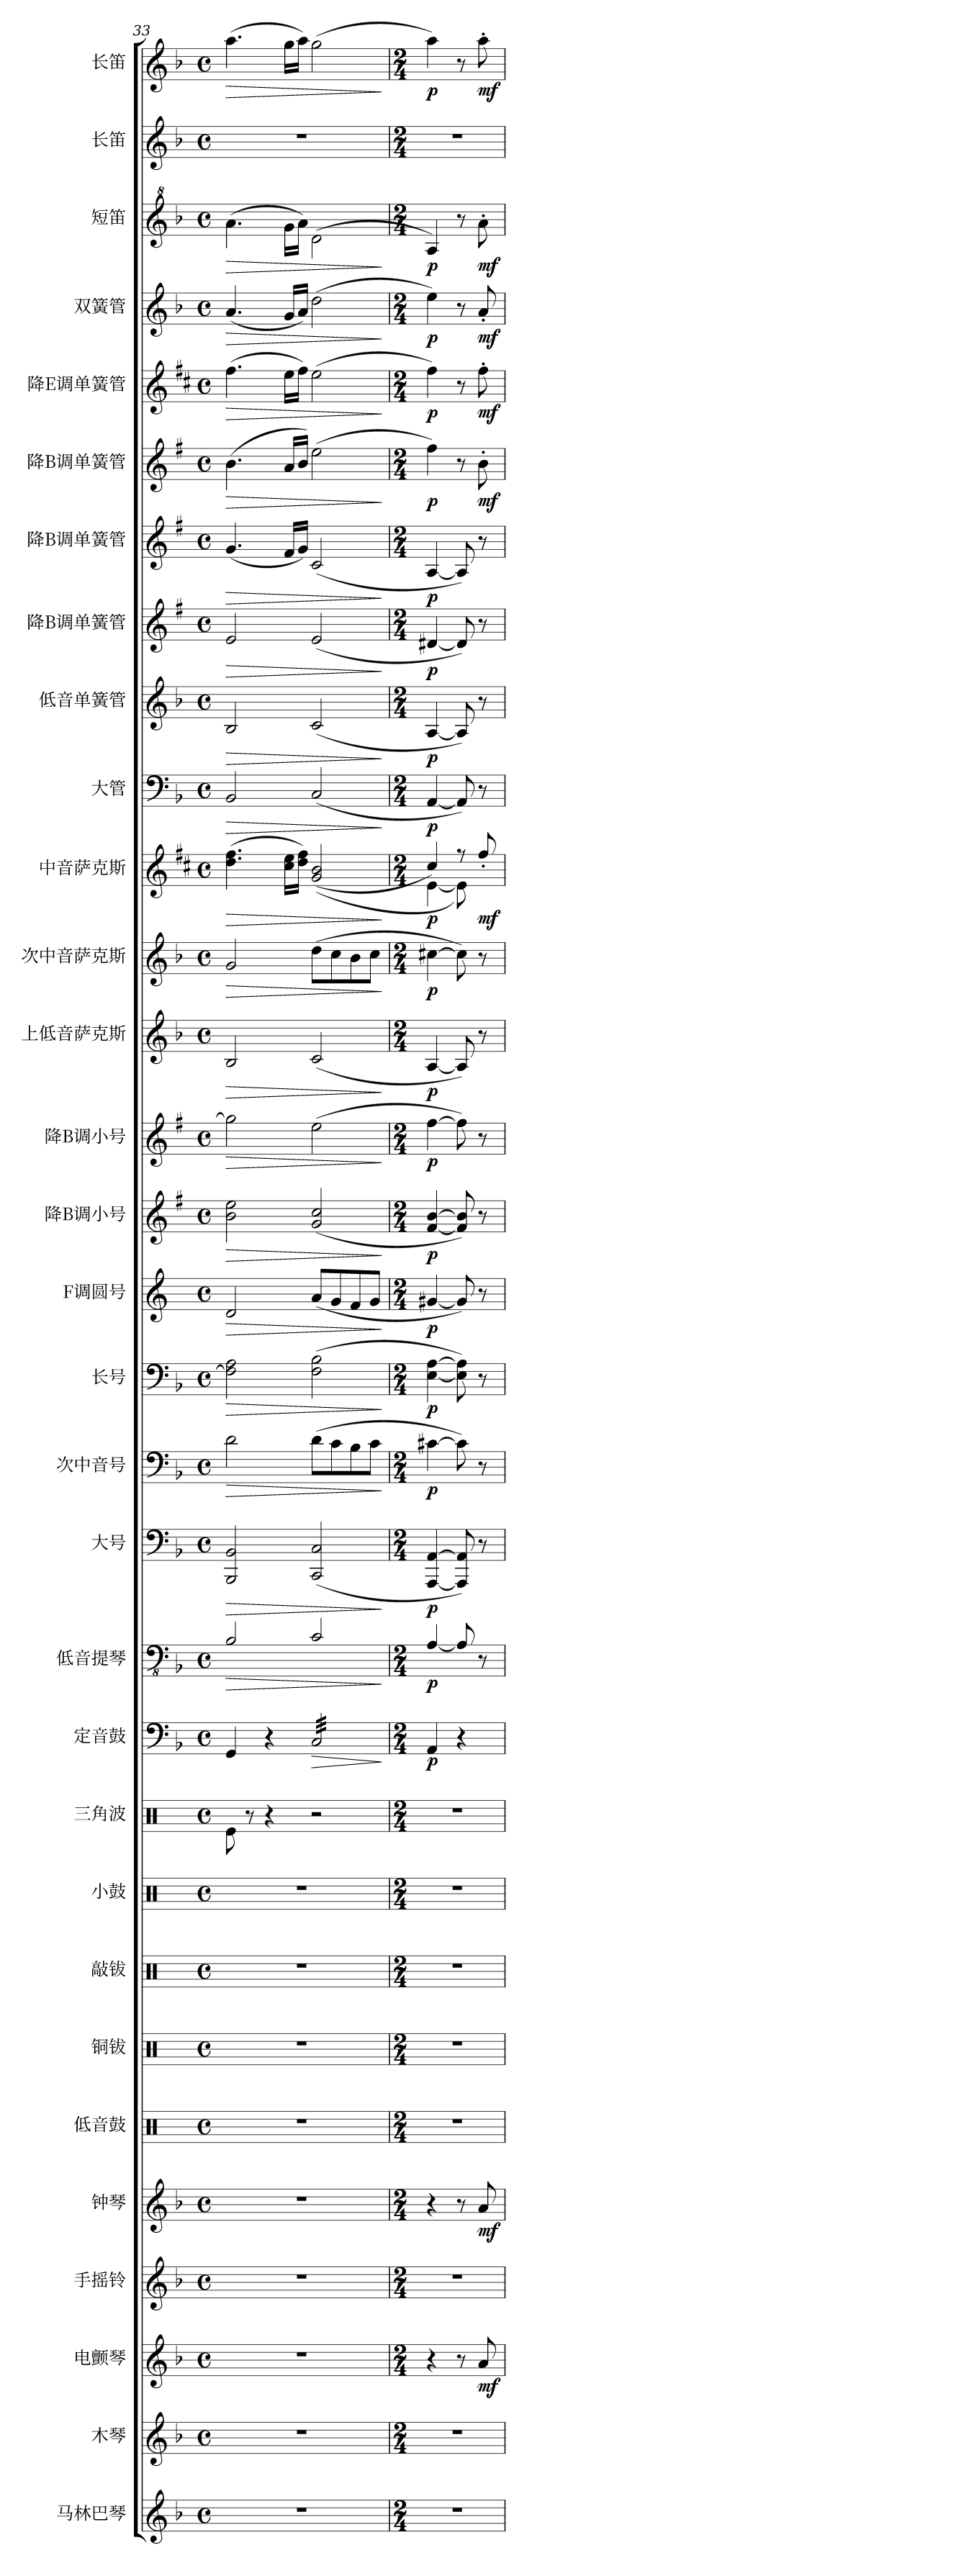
**kern	**kern	**kern	**dynam	**kern	**kern	**dynam	**kern	**kern	**kern	**kern	**kern	**kern	**dynam	**kern	**dynam	**kern	**dynam	**kern	**dynam	**kern	**dynam	**kern	**dynam	**kern	**dynam	**kern	**dynam	**kern	**dynam	**kern	**dynam	**kern	**dynam	**kern	**dynam	**kern	**dynam	**kern	**dynam	**kern	**dynam	**kern	**dynam	**kern	**dynam	**kern	**dynam	**kern	**dynam	**kern	**kern	**dynam
*part31	*part30	*part29	*part29	*part28	*part27	*part27	*part26	*part25	*part24	*part23	*part22	*part21	*part21	*part20	*part20	*part19	*part19	*part18	*part18	*part17	*part17	*part16	*part16	*part15	*part15	*part14	*part14	*part13	*part13	*part12	*part12	*part11	*part11	*part10	*part10	*part9	*part9	*part8	*part8	*part7	*part7	*part6	*part6	*part5	*part5	*part4	*part4	*part3	*part3	*part2	*part1	*part1
*staff31	*staff30	*staff29	*staff29	*staff28	*staff27	*staff27	*staff26	*staff25	*staff24	*staff23	*staff22	*staff21	*staff21	*staff20	*staff20	*staff19	*staff19	*staff18	*staff18	*staff17	*staff17	*staff16	*staff16	*staff15	*staff15	*staff14	*staff14	*staff13	*staff13	*staff12	*staff12	*staff11	*staff11	*staff10	*staff10	*staff9	*staff9	*staff8	*staff8	*staff7	*staff7	*staff6	*staff6	*staff5	*staff5	*staff4	*staff4	*staff3	*staff3	*staff2	*staff1	*staff1
*I"马林巴琴	*I"木琴	*I"电颤琴	*	*I"手摇铃	*I"钟琴	*	*I"低音鼓	*I"铜钹	*I"敲钹	*I"小鼓	*I"三角波	*I"定音鼓	*	*I"低音提琴	*	*I"大号	*	*I"次中音号	*	*I"长号	*	*I"F调圆号	*	*I"降B调小号	*	*I"降B调小号	*	*I"上低音萨克斯	*	*I"次中音萨克斯	*	*I"中音萨克斯	*	*I"大管	*	*I"低音单簧管	*	*I"降B调单簧管	*	*I"降B调单簧管	*	*I"降B调单簧管	*	*I"降E调单簧管	*	*I"双簧管	*	*I"短笛	*	*I"长笛	*I"长笛	*
*clefG2	*clefG2	*clefG2	*	*clefG2	*clefG2	*	*clefX	*clefX	*clefX	*clefX	*clefX	*clefF4	*	*clefFv4	*	*clefF4	*	*clefF4	*	*clefF4	*	*clefG2	*	*clefG2	*	*clefG2	*	*clefG2	*	*clefG2	*	*clefG2	*	*clefF4	*	*clefG2	*	*clefG2	*	*clefG2	*	*clefG2	*	*clefG2	*	*clefG2	*	*clefG^2	*	*clefG2	*clefG2	*
*	*ITrd-7c-12	*	*	*	*ITrd-14c-24	*	*	*	*	*	*	*	*	*ITrd7c12	*	*	*	*	*	*	*	*ITrd4c7	*	*ITrd1c2	*	*ITrd1c2	*	*ITrd12c21	*	*ITrd8c14	*	*ITrd5c9	*	*	*	*ITrd8c14	*	*ITrd1c2	*	*ITrd1c2	*	*ITrd1c2	*	*ITrd-2c-3	*	*	*	*ITrd-7c-12	*	*	*	*
*k[b-]	*k[b-]	*k[b-]	*	*k[b-]	*k[b-]	*	*k[]	*k[]	*k[]	*k[]	*k[]	*k[b-]	*	*k[b-]	*	*k[b-]	*	*k[b-]	*	*k[b-]	*	*k[b-]	*	*k[b-]	*	*k[b-]	*	*k[b-]	*	*k[b-]	*	*k[b-]	*	*k[b-]	*	*k[b-]	*	*k[b-]	*	*k[b-]	*	*k[b-]	*	*k[b-]	*	*k[b-]	*	*k[b-]	*	*k[b-]	*k[b-]	*
*M4/4	*M4/4	*M4/4	*	*M4/4	*M4/4	*	*M4/4	*M4/4	*M4/4	*M4/4	*M4/4	*M4/4	*	*M4/4	*	*M4/4	*	*M4/4	*	*M4/4	*	*M4/4	*	*M4/4	*	*M4/4	*	*M4/4	*	*M4/4	*	*M4/4	*	*M4/4	*	*M4/4	*	*M4/4	*	*M4/4	*	*M4/4	*	*M4/4	*	*M4/4	*	*M4/4	*	*M4/4	*M4/4	*
*met(c)	*met(c)	*met(c)	*	*met(c)	*met(c)	*	*met(c)	*met(c)	*met(c)	*met(c)	*met(c)	*met(c)	*	*met(c)	*	*met(c)	*	*met(c)	*	*met(c)	*	*met(c)	*	*met(c)	*	*met(c)	*	*met(c)	*	*met(c)	*	*met(c)	*	*met(c)	*	*met(c)	*	*met(c)	*	*met(c)	*	*met(c)	*	*met(c)	*	*met(c)	*	*met(c)	*	*met(c)	*met(c)	*
=33	=33	=33	=33	=33	=33	=33	=33	=33	=33	=33	=33	=33	=33	=33	=33	=33	=33	=33	=33	=33	=33	=33	=33	=33	=33	=33	=33	=33	=33	=33	=33	=33	=33	=33	=33	=33	=33	=33	=33	=33	=33	=33	=33	=33	=33	=33	=33	=33	=33	=33	=33	=33
!	!	!	!	!	!	!	!	!	!	!	!	!	!	!	!LO:HP:b	!	!LO:HP:b	!	!LO:HP:b	!	!LO:HP:b	!	!LO:HP:b	!	!LO:HP:b	!	!LO:HP:b	!	!LO:HP:b	!	!LO:HP:b	!	!LO:HP:b	!	!LO:HP:b	!	!LO:HP:b	!	!LO:HP:b	!	!LO:HP:b	!	!LO:HP:b	!	!LO:HP:b	!	!LO:HP:b	!	!LO:HP:b	!	!	!LO:HP:b
1r	1r	1r	.	1r	1r	.	1r	1r	1r	1r	8Re\	4GG/	.	2BBB-/	>	2BBB-/ 2BB-/	>	2d\	>	2F\] 2A\	>	2G/	>	2a\ 2dd\	>	2ff\]	>	2BB-/	>	2G/	>	(4.f\ 4.a\	>	2BB-/	>	2BB-/	>	2d/	>	(4.f/	>	(4.a\	>	(4.aa\	>	(4.a/	>	(4.aaa\	>	1r	(4.aa\	>
.	.	.	.	.	.	.	.	.	.	.	8r	.	.	.	.	.	.	.	.	.	.	.	.	.	.	.	.	.	.	.	.	.	.	.	.	.	.	.	.	.	.	.	.	.	.	.	.	.	.	.	.	.
.	.	.	.	.	.	.	.	.	.	.	4r	4r	.	.	.	.	.	.	.	.	.	.	.	.	.	.	.	.	.	.	.	.	.	.	.	.	.	.	.	.	.	.	.	.	.	.	.	.	.	.	.	.
.	.	.	.	.	.	.	.	.	.	.	.	.	.	.	.	.	.	.	.	.	.	.	.	.	.	.	.	.	.	.	.	16e\ 16g\LL	.	.	.	.	.	.	.	16e/LL	.	16g/LL	.	16gg\LL	.	16g/LL	.	16ggg\LL	.	.	16gg\LL	.
.	.	.	.	.	.	.	.	.	.	.	.	.	.	.	.	.	.	.	.	.	.	.	.	.	.	.	.	.	.	.	.	16f\ 16a\JJ)	.	.	.	.	.	.	.	16f/JJ)	.	16a/JJ)	.	16aa\JJ)	.	16a/JJ)	.	16aaa\JJ)	.	.	16aa\JJ)	.
!	!	!	!	!	!	!	!	!	!	!	!	!	!LO:HP:b	!	!	!	!	!	!	!	!	!	!	!	!	!	!	!	!	!	!	!	!	!	!	!	!	!	!	!	!	!	!	!	!	!	!	!	!	!	!	!
*	*	*	*	*	*	*	*	*	*	*	*	*tremolo	*	*	*	*	*	*	*	*	*	*	*	*	*	*	*	*	*	*	*	*	*	*	*	*	*	*	*	*	*	*	*	*	*	*	*	*	*	*	*	*
.	.	.	.	.	.	.	.	.	.	.	2r	32C/LLL	>	2CC/	.	(2CC/ 2C/	.	(8d\L	.	(2F\ 2B-\	.	(8d/L	.	(2f/ 2b-/	.	(2dd\	.	(2C/	.	(8d\L	.	(>(2B-/ 2d/	.	(2C/	.	(2C/	.	(2d/	.	(2B-/	.	(2dd\	.	(2gg\	.	(2dd\	.	(2ddd\	.	.	(2gg\	.
.	.	.	.	.	.	.	.	.	.	.	.	32C/	.	.	.	.	.	.	.	.	.	.	.	.	.	.	.	.	.	.	.	.	.	.	.	.	.	.	.	.	.	.	.	.	.	.	.	.	.	.	.	.
.	.	.	.	.	.	.	.	.	.	.	.	32C/	.	.	.	.	.	.	.	.	.	.	.	.	.	.	.	.	.	.	.	.	.	.	.	.	.	.	.	.	.	.	.	.	.	.	.	.	.	.	.	.
.	.	.	.	.	.	.	.	.	.	.	.	32C/	.	.	.	.	.	.	.	.	.	.	.	.	.	.	.	.	.	.	.	.	.	.	.	.	.	.	.	.	.	.	.	.	.	.	.	.	.	.	.	.
.	.	.	.	.	.	.	.	.	.	.	.	32C/	.	.	.	.	.	8c\	.	.	.	8c/	.	.	.	.	.	.	.	8c\	.	.	.	.	.	.	.	.	.	.	.	.	.	.	.	.	.	.	.	.	.	.
.	.	.	.	.	.	.	.	.	.	.	.	32C/	.	.	.	.	.	.	.	.	.	.	.	.	.	.	.	.	.	.	.	.	.	.	.	.	.	.	.	.	.	.	.	.	.	.	.	.	.	.	.	.
.	.	.	.	.	.	.	.	.	.	.	.	32C/	.	.	.	.	.	.	.	.	.	.	.	.	.	.	.	.	.	.	.	.	.	.	.	.	.	.	.	.	.	.	.	.	.	.	.	.	.	.	.	.
.	.	.	.	.	.	.	.	.	.	.	.	32C/	.	.	.	.	.	.	.	.	.	.	.	.	.	.	.	.	.	.	.	.	.	.	.	.	.	.	.	.	.	.	.	.	.	.	.	.	.	.	.	.
.	.	.	.	.	.	.	.	.	.	.	.	32C/	.	.	.	.	.	8B-\	.	.	.	8B-/	.	.	.	.	.	.	.	8B-\	.	.	.	.	.	.	.	.	.	.	.	.	.	.	.	.	.	.	.	.	.	.
.	.	.	.	.	.	.	.	.	.	.	.	32C/	.	.	.	.	.	.	.	.	.	.	.	.	.	.	.	.	.	.	.	.	.	.	.	.	.	.	.	.	.	.	.	.	.	.	.	.	.	.	.	.
.	.	.	.	.	.	.	.	.	.	.	.	32C/	.	.	.	.	.	.	.	.	.	.	.	.	.	.	.	.	.	.	.	.	.	.	.	.	.	.	.	.	.	.	.	.	.	.	.	.	.	.	.	.
.	.	.	.	.	.	.	.	.	.	.	.	32C/	.	.	.	.	.	.	.	.	.	.	.	.	.	.	.	.	.	.	.	.	.	.	.	.	.	.	.	.	.	.	.	.	.	.	.	.	.	.	.	.
.	.	.	.	.	.	.	.	.	.	.	.	32C/	.	.	.	.	.	8c\J	.	.	.	8c/J	.	.	.	.	.	.	.	8c\J	.	.	.	.	.	.	.	.	.	.	.	.	.	.	.	.	.	.	.	.	.	.
.	.	.	.	.	.	.	.	.	.	.	.	32C/	.	.	.	.	.	.	.	.	.	.	.	.	.	.	.	.	.	.	.	.	.	.	.	.	.	.	.	.	.	.	.	.	.	.	.	.	.	.	.	.
.	.	.	.	.	.	.	.	.	.	.	.	32C/	.	.	.	.	.	.	.	.	.	.	.	.	.	.	.	.	.	.	.	.	.	.	.	.	.	.	.	.	.	.	.	.	.	.	.	.	.	.	.	.
.	.	.	.	.	.	.	.	.	.	.	.	32C/JJJ	.	.	.	.	.	.	.	.	.	.	.	.	.	.	.	.	.	.	.	.	.	.	.	.	.	.	.	.	.	.	.	.	.	.	.	.	.	.	.	.
*	*	*	*	*	*	*	*	*	*	*	*	*Xtremolo	*	*	*	*	*	*	*	*	*	*	*	*	*	*	*	*	*	*	*	*	*	*	*	*	*	*	*	*	*	*	*	*	*	*	*	*	*	*	*	*
.	.	.	.	.	.	.	.	.	.	.	.	.	]	.	]	.	]	.	]	.	]	.	]	.	]	.	]	.	]	.	]	.	]	.	]	.	]	.	]	.	]	.	]	.	]	.	]	.	]	.	.	]
=34	=34	=34	=34	=34	=34	=34	=34	=34	=34	=34	=34	=34	=34	=34	=34	=34	=34	=34	=34	=34	=34	=34	=34	=34	=34	=34	=34	=34	=34	=34	=34	=34	=34	=34	=34	=34	=34	=34	=34	=34	=34	=34	=34	=34	=34	=34	=34	=34	=34	=34	=34	=34
*M2/4	*M2/4	*M2/4	*	*M2/4	*M2/4	*	*M2/4	*M2/4	*M2/4	*M2/4	*M2/4	*M2/4	*	*M2/4	*	*M2/4	*	*M2/4	*	*M2/4	*	*M2/4	*	*M2/4	*	*M2/4	*	*M2/4	*	*M2/4	*	*M2/4	*	*M2/4	*	*M2/4	*	*M2/4	*	*M2/4	*	*M2/4	*	*M2/4	*	*M2/4	*	*M2/4	*	*M2/4	*M2/4	*
*	*	*	*	*	*	*	*	*	*	*	*	*	*	*	*	*	*	*	*	*	*	*	*	*	*	*	*	*	*	*	*	*^	*	*	*	*	*	*	*	*	*	*	*	*	*	*	*	*	*	*	*	*
!	!	!	!	!	!	!	!	!	!	!	!	!	!LO:DY:b	!	!LO:DY:b	!	!LO:DY:b	!	!LO:DY:b	!	!LO:DY:b	!	!LO:DY:b	!	!LO:DY:b	!	!LO:DY:b	!	!LO:DY:b	!	!LO:DY:b	!	!	!LO:DY:b	!	!LO:DY:b	!	!LO:DY:b	!	!LO:DY:b	!	!LO:DY:b	!	!LO:DY:b	!	!LO:DY:b	!	!LO:DY:b	!	!LO:DY:b	!	!	!LO:DY:b
2r	2r	4r	.	2r	4r	.	2r	2r	2r	2r	2r	4AA/	p	[4AAA/	p	[4AAA/ [4AA/	p	[4c#X\	p	[4E\ [4A\	p	[4c#X/	p	[4e/ [4a/	p	[4ee\	p	[4AA/	p	[4c#X\	p	4e/)	[4G\	p	[4AA/	p	[4AA/	p	[4c#X/	p	[4G/	p	4ee\)	p	4aa\)	p	4ee\)	p	4aa/)	p	2r	4aa\)	p
.	.	8r	.	.	8r	.	.	.	.	.	.	4r	.	8AAA/]	.	8AAA/] 8AA/])	.	8c#\])	.	8E\] 8A\])	.	8c#/])	.	8e/] 8a/])	.	8ee\])	.	8AA/])	.	8c#\])	.	8r	8G\])	.	8AA/])	.	8AA/])	.	8c#/])	.	8G/])	.	8r	.	8r	.	8r	.	8r	.	.	8r	.
!	!	!	!LO:DY:b	!	!	!LO:DY:b	!	!	!	!	!	!	!	!	!	!	!	!	!	!	!	!	!	!	!	!	!	!	!	!	!	!	!	!LO:DY:b	!	!	!	!	!	!	!	!	!	!LO:DY:b	!	!LO:DY:b	!	!LO:DY:b	!	!LO:DY:b	!	!	!LO:DY:b
.	.	8a/	mf	.	8aaa/	mf	.	.	.	.	.	.	.	8r	.	8r	.	8r	.	8r	.	8r	.	8r	.	8r	.	8r	.	8r	.	8a'/	8ryy	mf	8r	.	8r	.	8r	.	8r	.	8a'\	mf	8aa'\	mf	8a'/	mf	8aaa'\	mf	.	8aa'\	mf
*	*	*	*	*	*	*	*	*	*	*	*	*	*	*	*	*	*	*	*	*	*	*	*	*	*	*	*	*	*	*	*	*v	*v	*	*	*	*	*	*	*	*	*	*	*	*	*	*	*	*	*	*	*	*
=	=	=	=	=	=	=	=	=	=	=	=	=	=	=	=	=	=	=	=	=	=	=	=	=	=	=	=	=	=	=	=	=	=	=	=	=	=	=	=	=	=	=	=	=	=	=	=	=	=	=	=	=
*-	*-	*-	*-	*-	*-	*-	*-	*-	*-	*-	*-	*-	*-	*-	*-	*-	*-	*-	*-	*-	*-	*-	*-	*-	*-	*-	*-	*-	*-	*-	*-	*-	*-	*-	*-	*-	*-	*-	*-	*-	*-	*-	*-	*-	*-	*-	*-	*-	*-	*-	*-	*-
